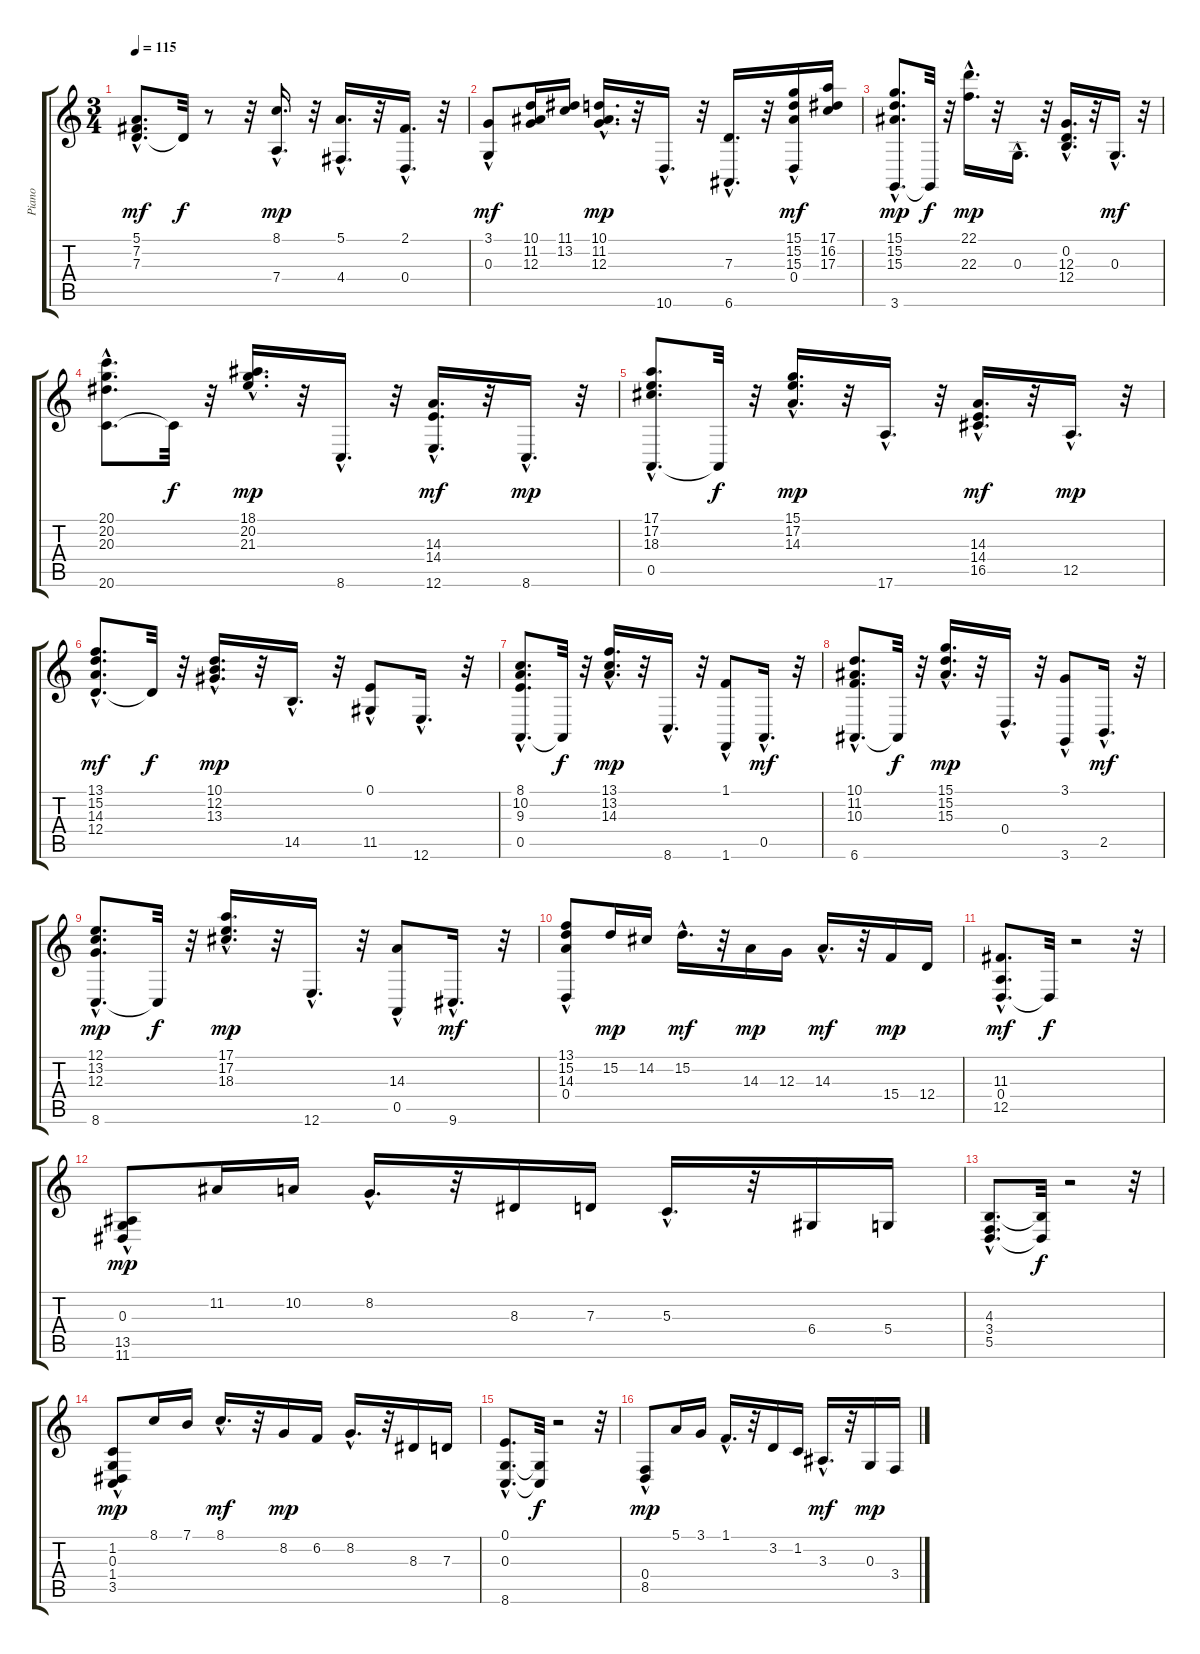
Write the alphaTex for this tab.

\track ("Piano" "Piano") {instrument acousticgrandpiano}
\staff {score tabs}
\tuning (E4 B3 G3 D3 A2 E2) {hide}
\ts (3 4)
\tempo 115
\clef g2
\ks c
(5.1{hac} 7.2{hac} 7.3{hac}).8{d dy mf} 7.3{t}.32{dy f} r.8 r.32 (8.1{hac} 7.4{hac}).16{d dy mp} r.32 (5.1{hac} 4.4{hac}).16{d} r.32 (2.1{hac} 0.4{hac}).16{d} r.32 |
(3.1{hac} 0.3{hac}).8{dy mf} (10.1 11.2 12.3).16 (11.1 13.2).16 (10.1{hac} 11.2{hac} 12.3{hac}).16{d dy mp} r.32 10.6{hac}.16{d} r.32 (7.3{hac} 6.6{hac}).16{d} r.32 (15.1 15.2 15.3 0.4{hac}).16{dy mf} (17.1 16.2 17.3).16 |
(15.1{hac} 15.2{hac} 15.3{hac} 3.6{hac}).8{d dy mp} 3.6{t}.32{dy f} r.32 (22.1{hac} 22.3{hac}).16{d dy mp} r.32 0.3{hac}.16{d} r.32 (0.2{hac} 12.3{hac} 12.4{hac}).16{d} r.32 0.3{hac}.16{d dy mf} r.32 |
(20.1{hac} 20.2{hac} 20.3{hac} 20.6{hac}).8{d} 20.6{t}.32{dy f} r.32 (18.1{hac} 20.2{hac} 21.3{hac}).16{d dy mp} r.32 8.6{hac}.16{d} r.32 (14.3{hac} 14.4{hac} 12.6{hac}).16{d dy mf} r.32 8.6{hac}.16{d dy mp} r.32 |
(17.1{hac} 17.2{hac} 18.3{hac} 0.5{hac}).8{d} 0.5{t}.32{dy f} r.32 (15.1{hac} 17.2{hac} 14.3{hac}).16{d dy mp} r.32 17.6{hac}.16{d} r.32 (14.3{hac} 14.4{hac} 16.5{hac}).16{d dy mf} r.32 12.5{hac}.16{d dy mp} r.32 |
(13.1{hac} 15.2{hac} 14.3{hac} 12.4{hac}).8{d dy mf} 12.4{t}.32{dy f} r.32 (10.1{hac} 12.2{hac} 13.3{hac}).16{d dy mp} r.32 14.5{hac}.16{d} r.32 (0.1{hac} 11.5{hac}).8 12.6{hac}.16{d} r.32 |
(8.1{hac} 10.2{hac} 9.3{hac} 0.5{hac}).8{d} 0.5{t}.32{dy f} r.32 (13.1{hac} 13.2{hac} 14.3{hac}).16{d dy mp} r.32 8.6{hac}.16{d} r.32 (1.1{hac} 1.6{hac}).8 0.5{hac}.16{d dy mf} r.32 |
(10.1{hac} 11.2{hac} 10.3{hac} 6.6{hac}).8{d} 6.6{t}.32{dy f} r.32 (15.1{hac} 15.2{hac} 15.3{hac}).16{d dy mp} r.32 0.4{hac}.16{d} r.32 (3.1{hac} 3.6{hac}).8 2.5{hac}.16{d dy mf} r.32 |
(12.1{hac} 13.2{hac} 12.3{hac} 8.6{hac}).8{d dy mp} 8.6{t}.32{dy f} r.32 (17.1{hac} 17.2{hac} 18.3{hac}).16{d dy mp} r.32 12.6{hac}.16{d} r.32 (14.3{hac} 0.5{hac}).8 9.6{hac}.16{d dy mf} r.32 |
(13.1{hac} 15.2{hac} 14.3{hac} 0.4{hac}).8 15.2.16{dy mp} 14.2.16 15.2{hac}.16{d dy mf} r.32 14.3.16{dy mp} 12.3.16 14.3{hac}.16{d dy mf} r.32 15.4.16{dy mp} 12.4.16 |
(11.3{hac} 0.4{hac} 12.5{hac}).8{d dy mf} 0.4{t}.32{dy f} r.2 r.32 |
(0.3{hac} 13.5{hac} 11.6{hac}).8{dy mp} 11.2.16 10.2.16 8.2{hac}.16{d} r.32 8.3.16 7.3.16 5.3{hac}.16{d} r.32 6.4.16 5.4.16 |
(4.3{hac} 3.4{hac} 5.5{hac}).8{d} (4.3{t} 5.5{t}).32{dy f} r.2 r.32 |
(1.2{hac} 0.3{hac} 1.4{hac} 3.5{hac}).8{dy mp} 8.1.16 7.1.16 8.1{hac}.16{d dy mf} r.32 8.2.16{dy mp} 6.2.16 8.2{hac}.16{d} r.32 8.3.16 7.3.16 |
(0.1{hac} 0.3{hac} 8.6{hac}).8{d} (0.3{t} 8.6{t}).32{dy f} r.2 r.32 |
(0.4{hac} 8.5{hac}).8{dy mp} 5.1.16 3.1.16 1.1{hac}.16{d} r.32 3.2.16 1.2.16 3.3{hac}.16{d dy mf} r.32 0.3.16{dy mp} 3.4.16
